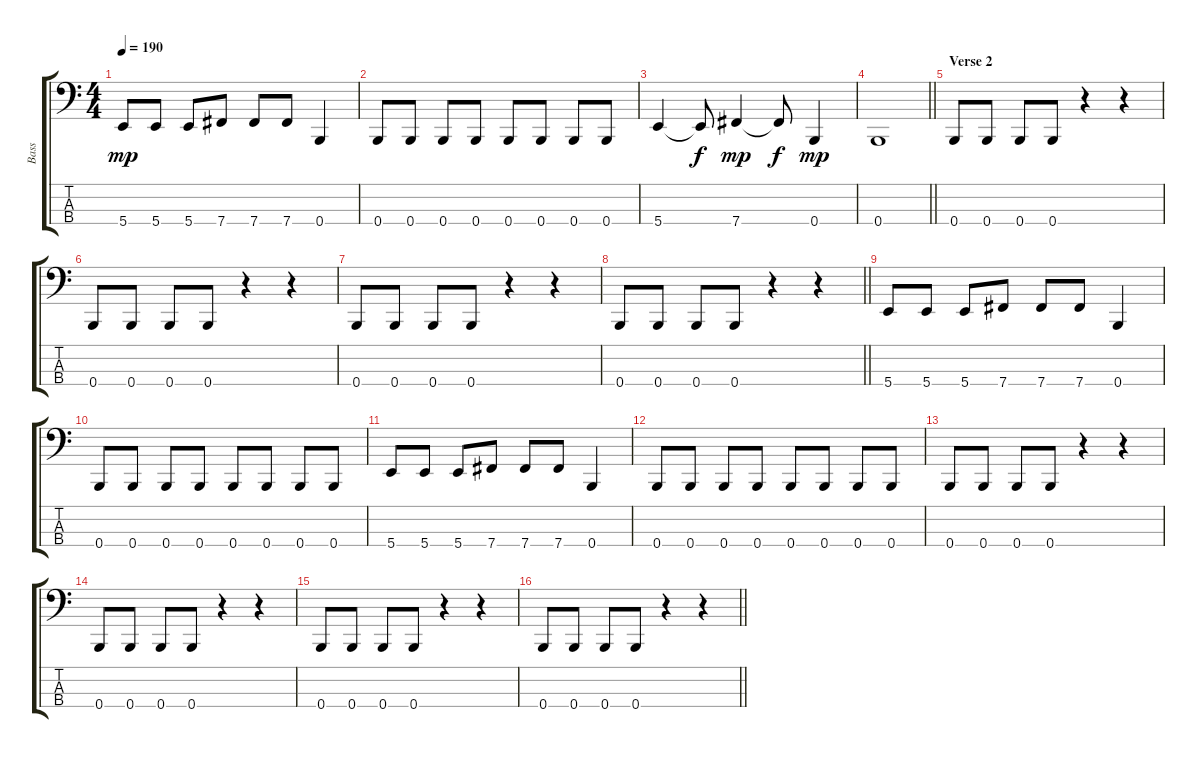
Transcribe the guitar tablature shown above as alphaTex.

\track ("Bass" "Bass") {instrument electricbassfinger}
\staff {score tabs}
\tuning (E2 B1 Gb1 B0) {hide}
\ts (4 4)
\tempo 190
\clef f4
\ks c
5.4.8{dy mp} 5.4.8 5.4.8 7.4.8 7.4.8 7.4.8 0.4.4 |
0.4.8 0.4.8 0.4.8 0.4.8 0.4.8 0.4.8 0.4.8 0.4.8 |
5.4.4 5.4{t}.8{dy f} 7.4.4{dy mp} 7.4{t}.8{dy f} 0.4.4{dy mp} |
\barLineRight lightlight
0.4.1 |
\section ("" "Verse 2")
0.4.8 0.4.8 0.4.8 0.4.8 r.4 r.4 |
0.4.8 0.4.8 0.4.8 0.4.8 r.4 r.4 |
0.4.8 0.4.8 0.4.8 0.4.8 r.4 r.4 |
\barLineRight lightlight
0.4.8 0.4.8 0.4.8 0.4.8 r.4 r.4 |
5.4.8 5.4.8 5.4.8 7.4.8 7.4.8 7.4.8 0.4.4 |
0.4.8 0.4.8 0.4.8 0.4.8 0.4.8 0.4.8 0.4.8 0.4.8 |
5.4.8 5.4.8 5.4.8 7.4.8 7.4.8 7.4.8 0.4.4 |
0.4.8 0.4.8 0.4.8 0.4.8 0.4.8 0.4.8 0.4.8 0.4.8 |
0.4.8 0.4.8 0.4.8 0.4.8 r.4 r.4 |
0.4.8 0.4.8 0.4.8 0.4.8 r.4 r.4 |
0.4.8 0.4.8 0.4.8 0.4.8 r.4 r.4 |
\barLineRight lightlight
0.4.8 0.4.8 0.4.8 0.4.8 r.4 r.4
